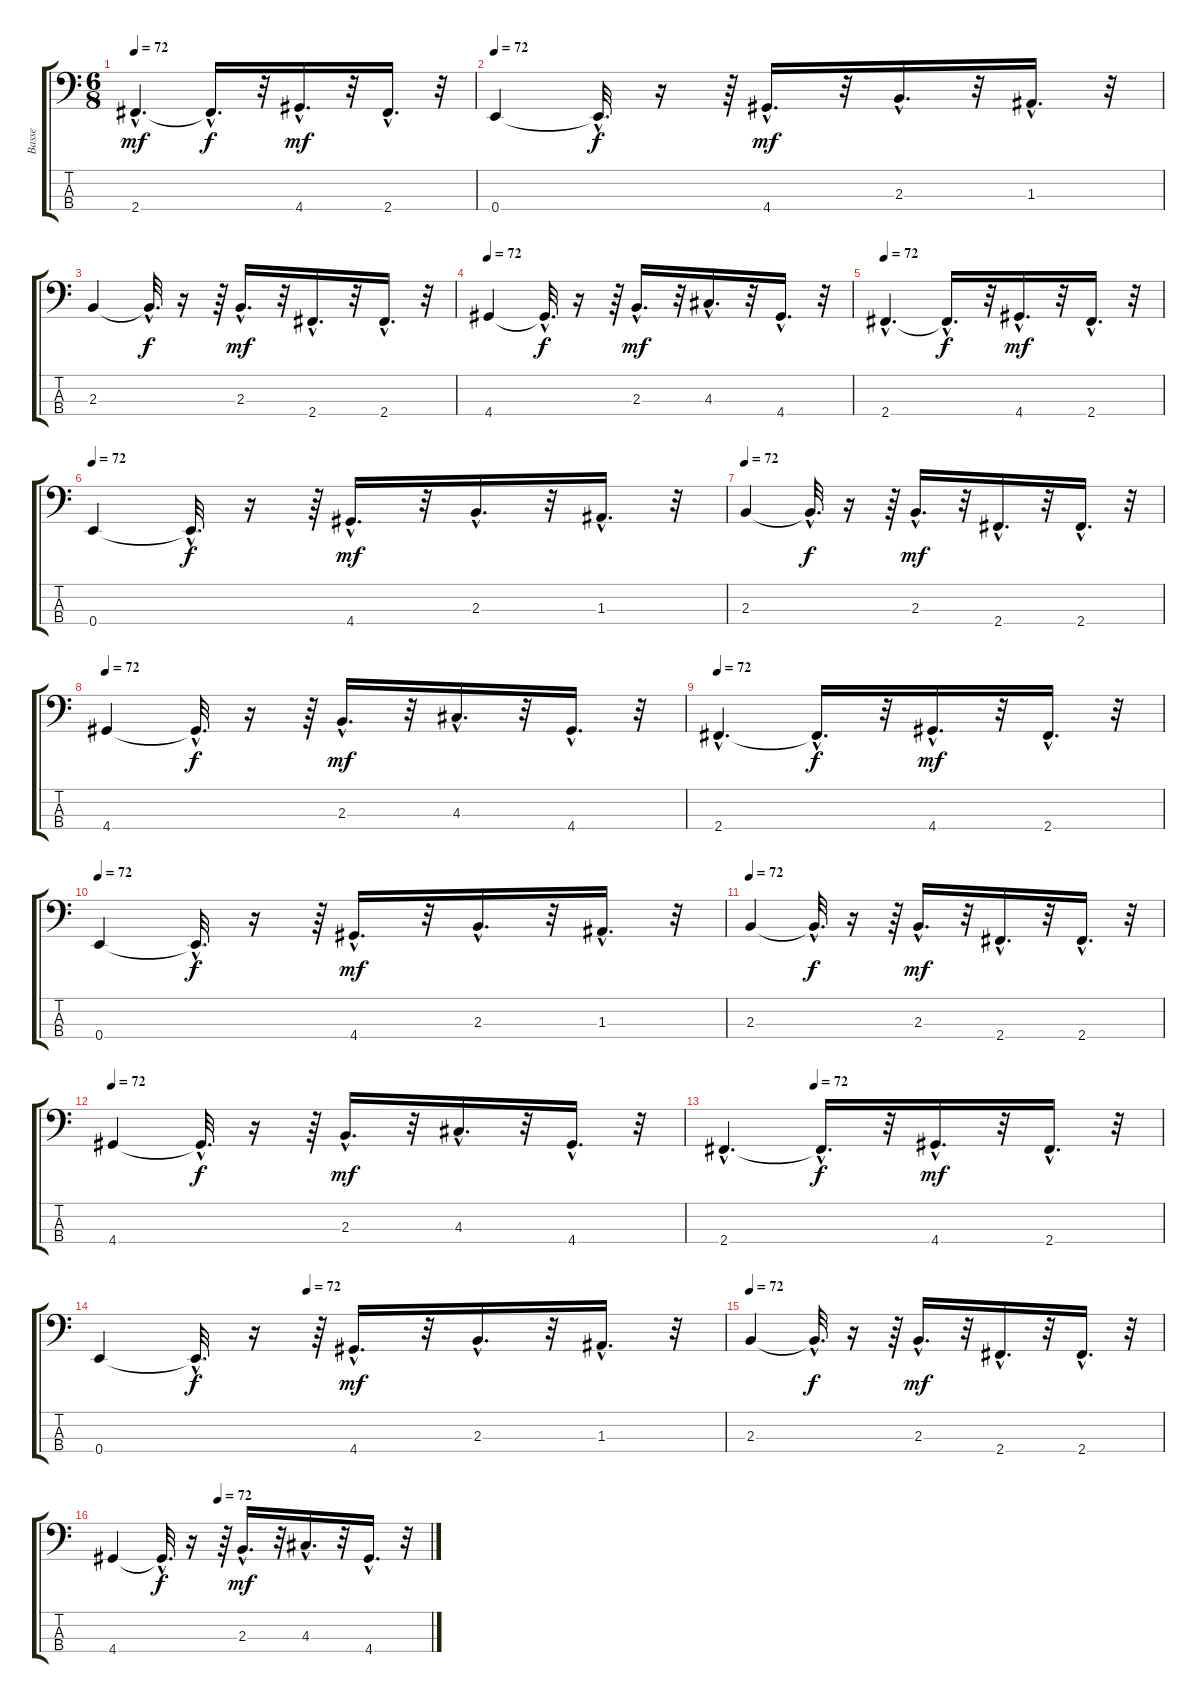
\track ("Basse" "Basse") {instrument acousticbass}
\staff {score tabs}
\tuning (G2 D2 A1 E1) {hide}
\ts (6 8)
\tempo 72
\clef f4
\ks c
2.4{hac}.4{d dy mf} 2.4{hac t}.16{d dy f} r.32 4.4{hac}.16{d dy mf} r.32 2.4{hac}.16{d} r.32 |
\tempo 72
0.4.4 0.4{hac t}.32{d dy f} r.16 r.64 4.4{hac}.16{d dy mf} r.32 2.3{hac}.16{d} r.32 1.3{hac}.16{d} r.32 |
2.3.4 2.3{hac t}.32{d dy f} r.16 r.64 2.3{hac}.16{d dy mf} r.32 2.4{hac}.16{d} r.32 2.4{hac}.16{d} r.32 |
\tempo 72
4.4.4 4.4{hac t}.32{d dy f} r.16 r.64 2.3{hac}.16{d dy mf} r.32 4.3{hac}.16{d} r.32 4.4{hac}.16{d} r.32 |
\tempo 72
2.4{hac}.4{d} 2.4{hac t}.16{d dy f} r.32 4.4{hac}.16{d dy mf} r.32 2.4{hac}.16{d} r.32 |
\tempo 72
0.4.4 0.4{hac t}.32{d dy f} r.16 r.64 4.4{hac}.16{d dy mf} r.32 2.3{hac}.16{d} r.32 1.3{hac}.16{d} r.32 |
\tempo 72
2.3.4 2.3{hac t}.32{d dy f} r.16 r.64 2.3{hac}.16{d dy mf} r.32 2.4{hac}.16{d} r.32 2.4{hac}.16{d} r.32 |
\tempo 72
4.4.4 4.4{hac t}.32{d dy f} r.16 r.64 2.3{hac}.16{d dy mf} r.32 4.3{hac}.16{d} r.32 4.4{hac}.16{d} r.32 |
\tempo 72
2.4{hac}.4{d} 2.4{hac t}.16{d dy f} r.32 4.4{hac}.16{d dy mf} r.32 2.4{hac}.16{d} r.32 |
\tempo 72
0.4.4 0.4{hac t}.32{d dy f} r.16 r.64 4.4{hac}.16{d dy mf} r.32 2.3{hac}.16{d} r.32 1.3{hac}.16{d} r.32 |
\tempo 72
2.3.4 2.3{hac t}.32{d dy f} r.16 r.64 2.3{hac}.16{d dy mf} r.32 2.4{hac}.16{d} r.32 2.4{hac}.16{d} r.32 |
\tempo 72
4.4.4 4.4{hac t}.32{d dy f} r.16 r.64 2.3{hac}.16{d dy mf} r.32 4.3{hac}.16{d} r.32 4.4{hac}.16{d} r.32 |
\tempo (72 0.20833333333333334)
2.4{hac}.4{d} 2.4{hac t}.16{d dy f} r.32 4.4{hac}.16{d dy mf} r.32 2.4{hac}.16{d} r.32 |
\tempo (72 0.3333333333333333)
0.4.4 0.4{hac t}.32{d dy f} r.16 r.64 4.4{hac}.16{d dy mf} r.32 2.3{hac}.16{d} r.32 1.3{hac}.16{d} r.32 |
\tempo 72
2.3.4 2.3{hac t}.32{d dy f} r.16 r.64 2.3{hac}.16{d dy mf} r.32 2.4{hac}.16{d} r.32 2.4{hac}.16{d} r.32 |
\tempo (72 0.3333333333333333)
4.4.4 4.4{hac t}.32{d dy f} r.16 r.64 2.3{hac}.16{d dy mf} r.32 4.3{hac}.16{d} r.32 4.4{hac}.16{d} r.32
